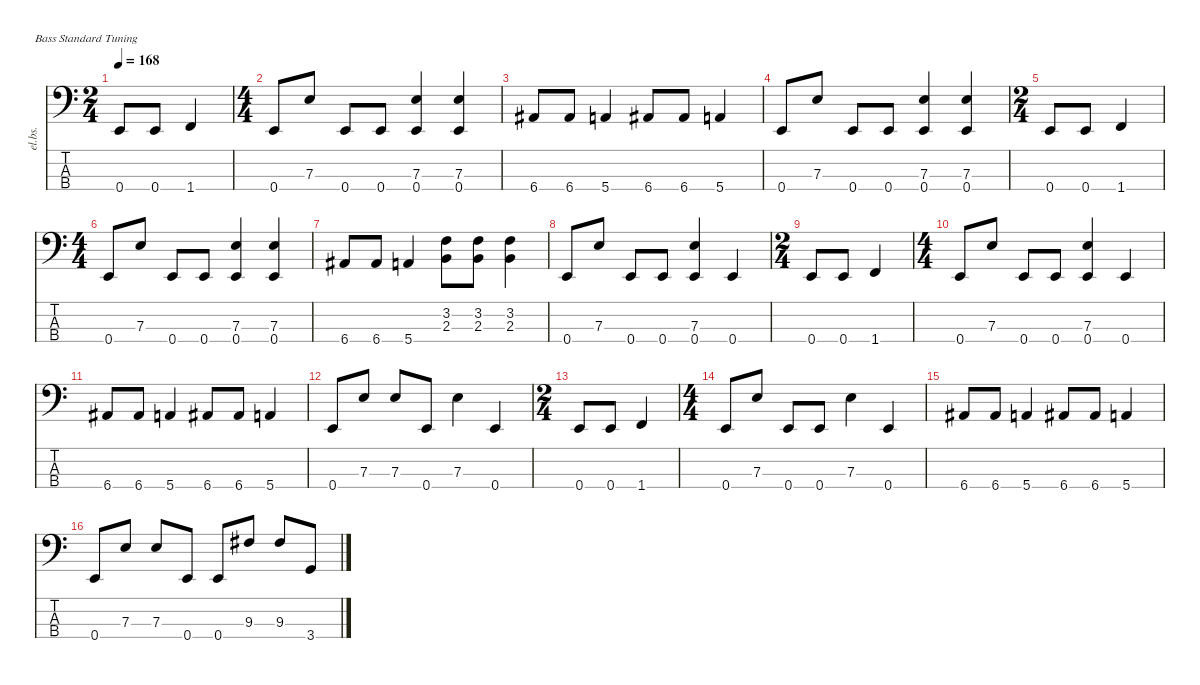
\defaultSystemsLayout 4
\hideDynamics
\bracketExtendMode nobrackets
\otherSystemsTrackNameOrientation horizontal
\track ("Bass" "el.bs.") {instrument electricbasspick}
\staff {score tabs}
\tuning (G2 D2 A1 E1)
\ts (2 4)
\beaming (8 2 2)
\tempo 168
\clef f4
\ks c
0.4.8{dy fff} 0.4.8 1.4.4 |
\ts (4 4)
\beaming (8 2 2 2 2)
0.4.8 7.3.8{dy f} 0.4.8{dy fff} 0.4.8 (7.3 0.4).4{dy f} (7.3 0.4).4 |
6.4{acc #}.8 6.4{acc #}.8 5.4.4 6.4{acc #}.8 6.4{acc #}.8 5.4.4 |
0.4.8{dy fff} 7.3.8{dy f} 0.4.8{dy fff} 0.4.8 (7.3 0.4).4{dy f} (7.3 0.4).4 |
\ts (2 4)
\beaming (8 2 2)
0.4.8{dy fff} 0.4.8 1.4.4 |
\ts (4 4)
\beaming (8 2 2 2 2)
0.4.8 7.3.8{dy f} 0.4.8{dy fff} 0.4.8 (7.3 0.4).4{dy f} (7.3 0.4).4 |
6.4{acc #}.8 6.4{acc #}.8 5.4.4 (3.2 2.3).8{dy fff} (3.2 2.3).8 (3.2 2.3).4 |
0.4.8 7.3.8{dy f} 0.4.8{dy fff} 0.4.8 (7.3 0.4).4{dy f} 0.4.4{dy fff} |
\ts (2 4)
\beaming (8 2 2)
0.4.8 0.4.8 1.4.4 |
\ts (4 4)
\beaming (8 2 2 2 2)
0.4.8 7.3.8{dy f} 0.4.8{dy fff} 0.4.8 (7.3 0.4).4{dy f} 0.4.4{dy fff} |
6.4{acc #}.8{dy f} 6.4{acc #}.8 5.4.4 6.4{acc #}.8 6.4{acc #}.8 5.4.4 |
0.4.8{dy fff} 7.3.8{dy f} 7.3.8 0.4.8{dy fff} 7.3.4{dy f} 0.4.4{dy fff} |
\ts (2 4)
\beaming (8 2 2)
0.4.8 0.4.8 1.4.4 |
\ts (4 4)
\beaming (8 2 2 2 2)
0.4.8 7.3.8{dy f} 0.4.8{dy fff} 0.4.8 7.3.4{dy f} 0.4.4{dy fff} |
6.4{acc #}.8{dy f} 6.4{acc #}.8 5.4.4 6.4{acc #}.8 6.4{acc #}.8 5.4.4 |
0.4.8{dy fff} 7.3.8{dy f} 7.3.8 0.4.8{dy fff} 0.4.8 9.3{acc #}.8{dy f} 9.3{acc #}.8 3.4.8{dy fff}
